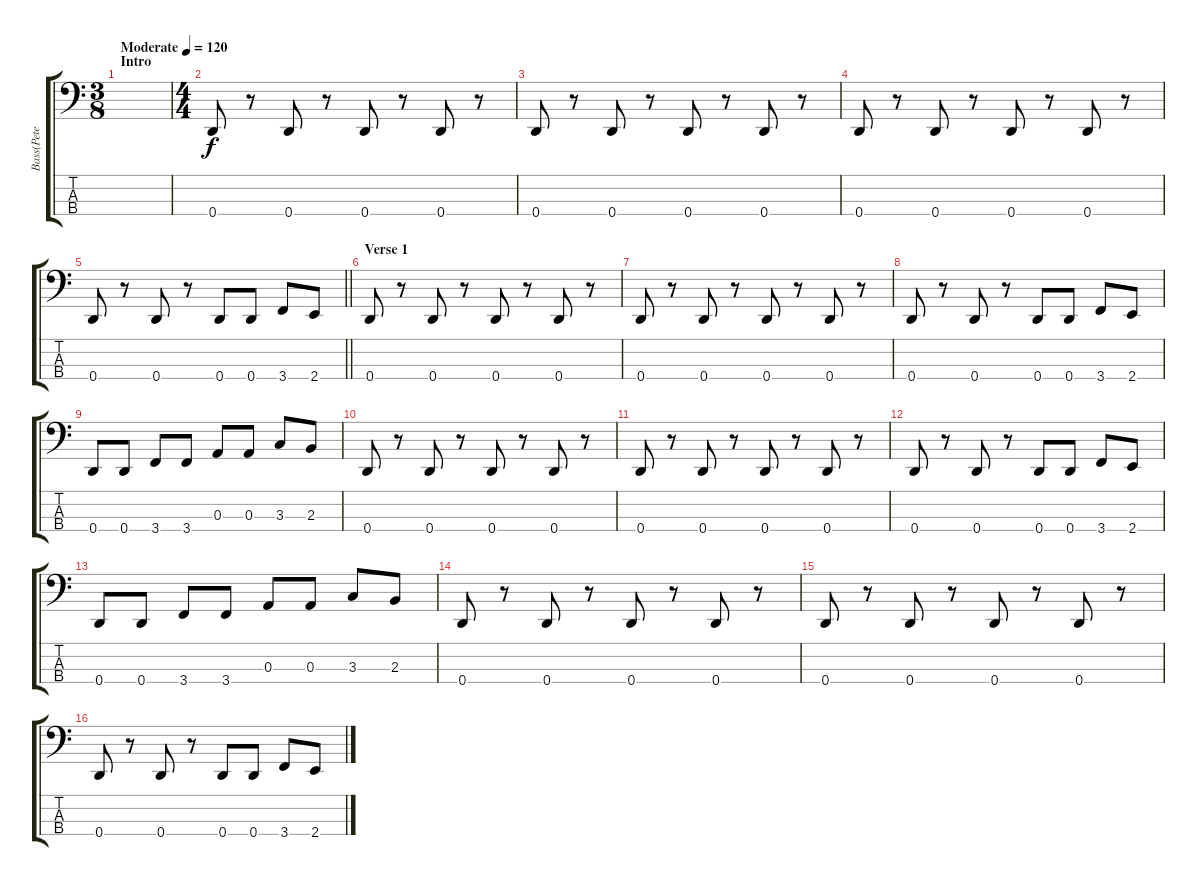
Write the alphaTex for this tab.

\track ("Bass(Pete Wentz)" "Bass(Pete ") {instrument electricbasspick}
\staff {score tabs}
\tuning (G2 D2 A1 D1) {hide}
\ts (3 8)
\section ("" "Intro")
\tempo (120 "Moderate")
\clef f4
\ks c
|
\ts (4 4)
0.4.8 r.8 0.4.8 r.8 0.4.8 r.8 0.4.8 r.8 |
0.4.8 r.8 0.4.8 r.8 0.4.8 r.8 0.4.8 r.8 |
0.4.8 r.8 0.4.8 r.8 0.4.8 r.8 0.4.8 r.8 |
\barLineRight lightlight
0.4.8 r.8 0.4.8 r.8 0.4.8 0.4.8 3.4.8 2.4.8 |
\section ("" "Verse 1")
0.4.8 r.8 0.4.8 r.8 0.4.8 r.8 0.4.8 r.8 |
0.4.8 r.8 0.4.8 r.8 0.4.8 r.8 0.4.8 r.8 |
0.4.8 r.8 0.4.8 r.8 0.4.8 0.4.8 3.4.8 2.4.8 |
0.4.8 0.4.8 3.4.8 3.4.8 0.3.8 0.3.8 3.3.8 2.3.8 |
0.4.8 r.8 0.4.8 r.8 0.4.8 r.8 0.4.8 r.8 |
0.4.8 r.8 0.4.8 r.8 0.4.8 r.8 0.4.8 r.8 |
0.4.8 r.8 0.4.8 r.8 0.4.8 0.4.8 3.4.8 2.4.8 |
0.4.8 0.4.8 3.4.8 3.4.8 0.3.8 0.3.8 3.3.8 2.3.8 |
0.4.8 r.8 0.4.8 r.8 0.4.8 r.8 0.4.8 r.8 |
0.4.8 r.8 0.4.8 r.8 0.4.8 r.8 0.4.8 r.8 |
0.4.8 r.8 0.4.8 r.8 0.4.8 0.4.8 3.4.8 2.4.8
